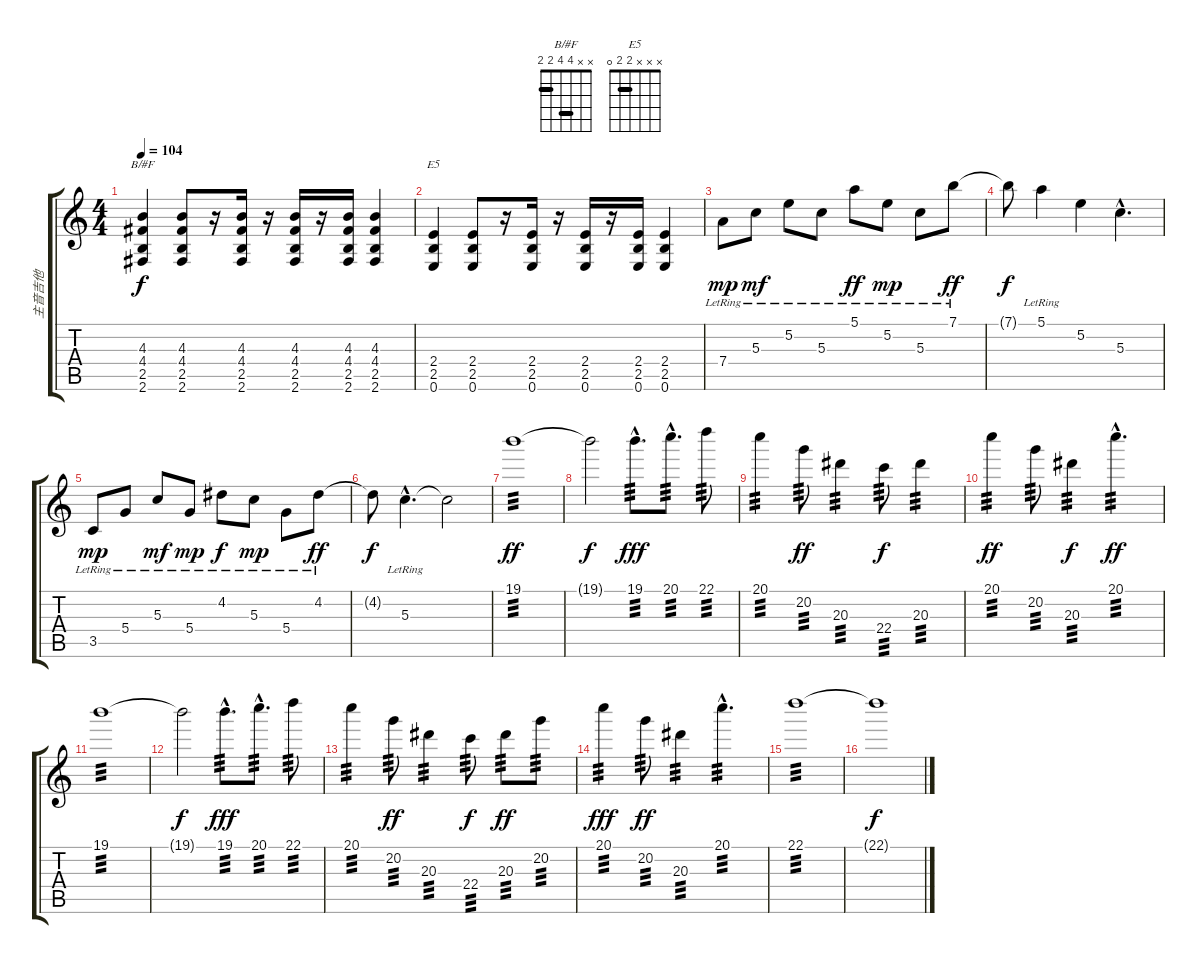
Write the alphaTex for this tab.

\track ("主音吉他" "主音吉他") {instrument overdrivenguitar}
\staff {score tabs}
\tuning (E4 B3 G3 D3 A2 E2) {hide}
\chord ("B/#F" x x 4 4 2 2) {barre (2 4)}
\chord ("E5" x x x 2 2 0) {barre 2}
\ts (4 4)
\tempo 104
\clef g2
\ks c
(4.3 4.4 2.5 2.6).4{ch "B/#F" dy f} (4.3 4.4 2.5 2.6).8 r.16 (4.3 4.4 2.5 2.6).16 r.16 (4.3 4.4 2.5 2.6).16 r.16 (4.3 4.4 2.5 2.6).16 (4.3 4.4 2.5 2.6).4 |
(2.4 2.5 0.6).4{ch "E5"} (2.4 2.5 0.6).8 r.16 (2.4 2.5 0.6).16 r.16 (2.4 2.5 0.6).16 r.16 (2.4 2.5 0.6).16 (2.4 2.5 0.6).4 |
7.4{lr}.8{dy mp} 5.3{lr}.8{dy mf} 5.2{lr}.8 5.3{lr}.8 5.1{lr}.8{dy ff} 5.2{lr}.8{dy mp} 5.3{lr}.8 7.1{lr}.8{dy ff} |
7.1{t}.8{dy f} 5.1{lr}.4 5.2.4 5.3{hac}.4{d} |
3.5{lr}.8{dy mp} 5.4{lr}.8 5.3{lr}.8{dy mf} 5.4{lr}.8{dy mp} 4.2{lr}.8{dy f} 5.3{lr}.8{dy mp} 5.4{lr}.8 4.2{lr}.8{dy ff} |
4.2{t}.8{dy f} 5.3{hac lr}.4{d} 5.3{t}.2 |
19.1.1{tp 3 dy ff} |
19.1{t}.2{dy f} 19.1{hac}.8{d tp 3 dy fff} 20.1{hac}.8{d tp 3} 22.1.8{tp 3} |
20.1.4{tp 3} 20.2.8{tp 3 dy ff} 20.3.4{tp 3} 22.4.8{tp 3 dy f} 20.3.4{tp 3} |
20.1.4{tp 3 dy ff} 20.2.8{tp 3} 20.3.4{tp 3 dy f} 20.1{hac}.4{d tp 3 dy ff} |
19.1.1{tp 3} |
19.1{t}.2{dy f} 19.1{hac}.8{d tp 3 dy fff} 20.1{hac}.8{d tp 3} 22.1.8{tp 3} |
20.1.4{tp 3} 20.2.8{tp 3 dy ff} 20.3.4{tp 3} 22.4.8{tp 3 dy f} 20.3.8{tp 3 dy ff} 20.2.8{tp 3} |
20.1.4{tp 3 dy fff} 20.2.8{tp 3 dy ff} 20.3.4{tp 3} 20.1{hac}.4{d tp 3} |
22.1.1{tp 3 volume 6} |
22.1{t}.1{dy f}
